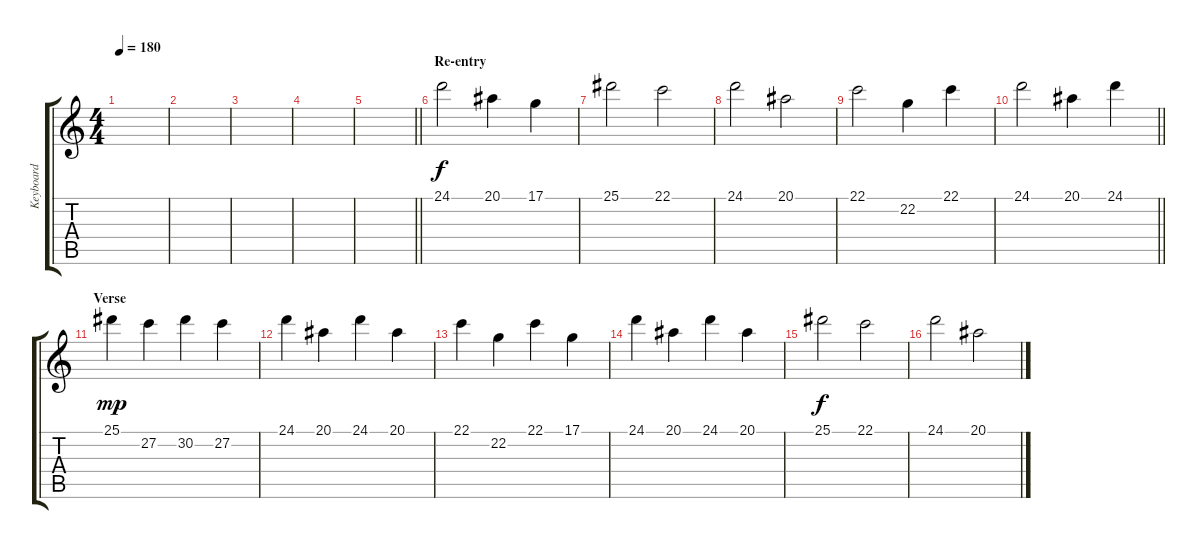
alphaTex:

\track ("Keyboard" "Keyboard") {instrument acousticgrandpiano}
\staff {score tabs}
\tuning (D4 A3 F3 C3 G2 C2) {hide}
\ts (4 4)
\tempo 180
\clef g2
\ks c
|
|
|
|
\barLineRight lightlight
|
\section ("" "Re-entry")
24.1.2 20.1.4 17.1.4 |
25.1.2 22.1.2 |
24.1.2 20.1.2 |
22.1.2 22.2.4 22.1.4 |
\barLineRight lightlight
24.1.2 20.1.4 24.1.4 |
\section ("" "Verse")
25.1.4{dy mp} 27.2.4 30.2.4 27.2.4 |
24.1.4 20.1.4 24.1.4 20.1.4 |
22.1.4 22.2.4 22.1.4 17.1.4 |
24.1.4 20.1.4 24.1.4 20.1.4 |
25.1.2{dy f} 22.1.2 |
24.1.2 20.1.2
